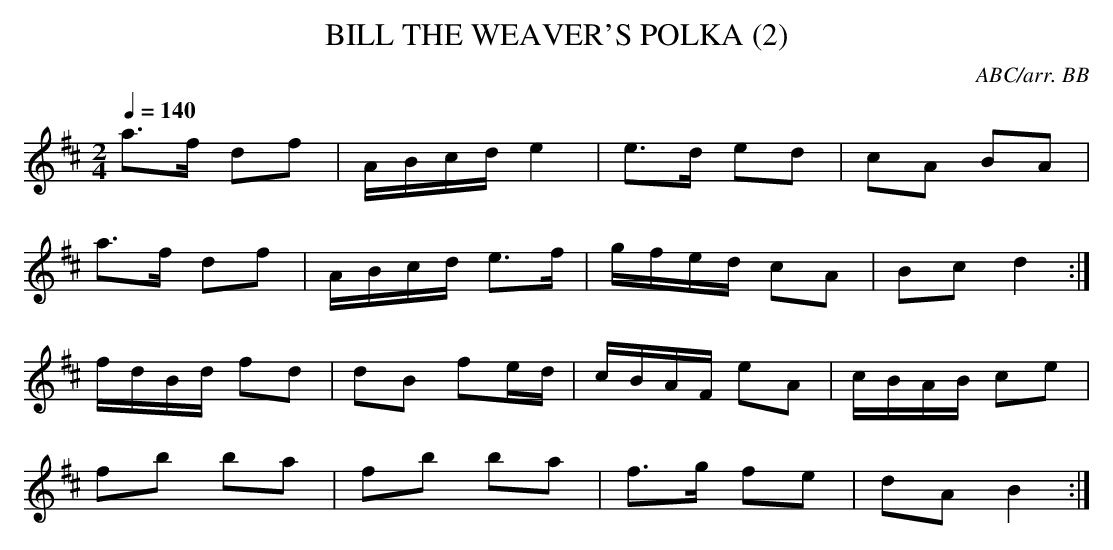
X:1
T:BILL THE WEAVER'S POLKA (2)
C:ABC/arr. BB
Q:1/4=140
L:1/8
M:2/4
K:D
a>f df|A/B/c/d/ e2|e>d ed|cA BA|
a>f df|A/B/c/d/ e>f|g/f/e/d/ cA|Bc d2 :|
f/d/B/d/ fd|dB fe/d/|c/B/A/F/ eA|c/B/A/B/ ce|
fb ba|fb ba|f>g fe|dA B2 :|
